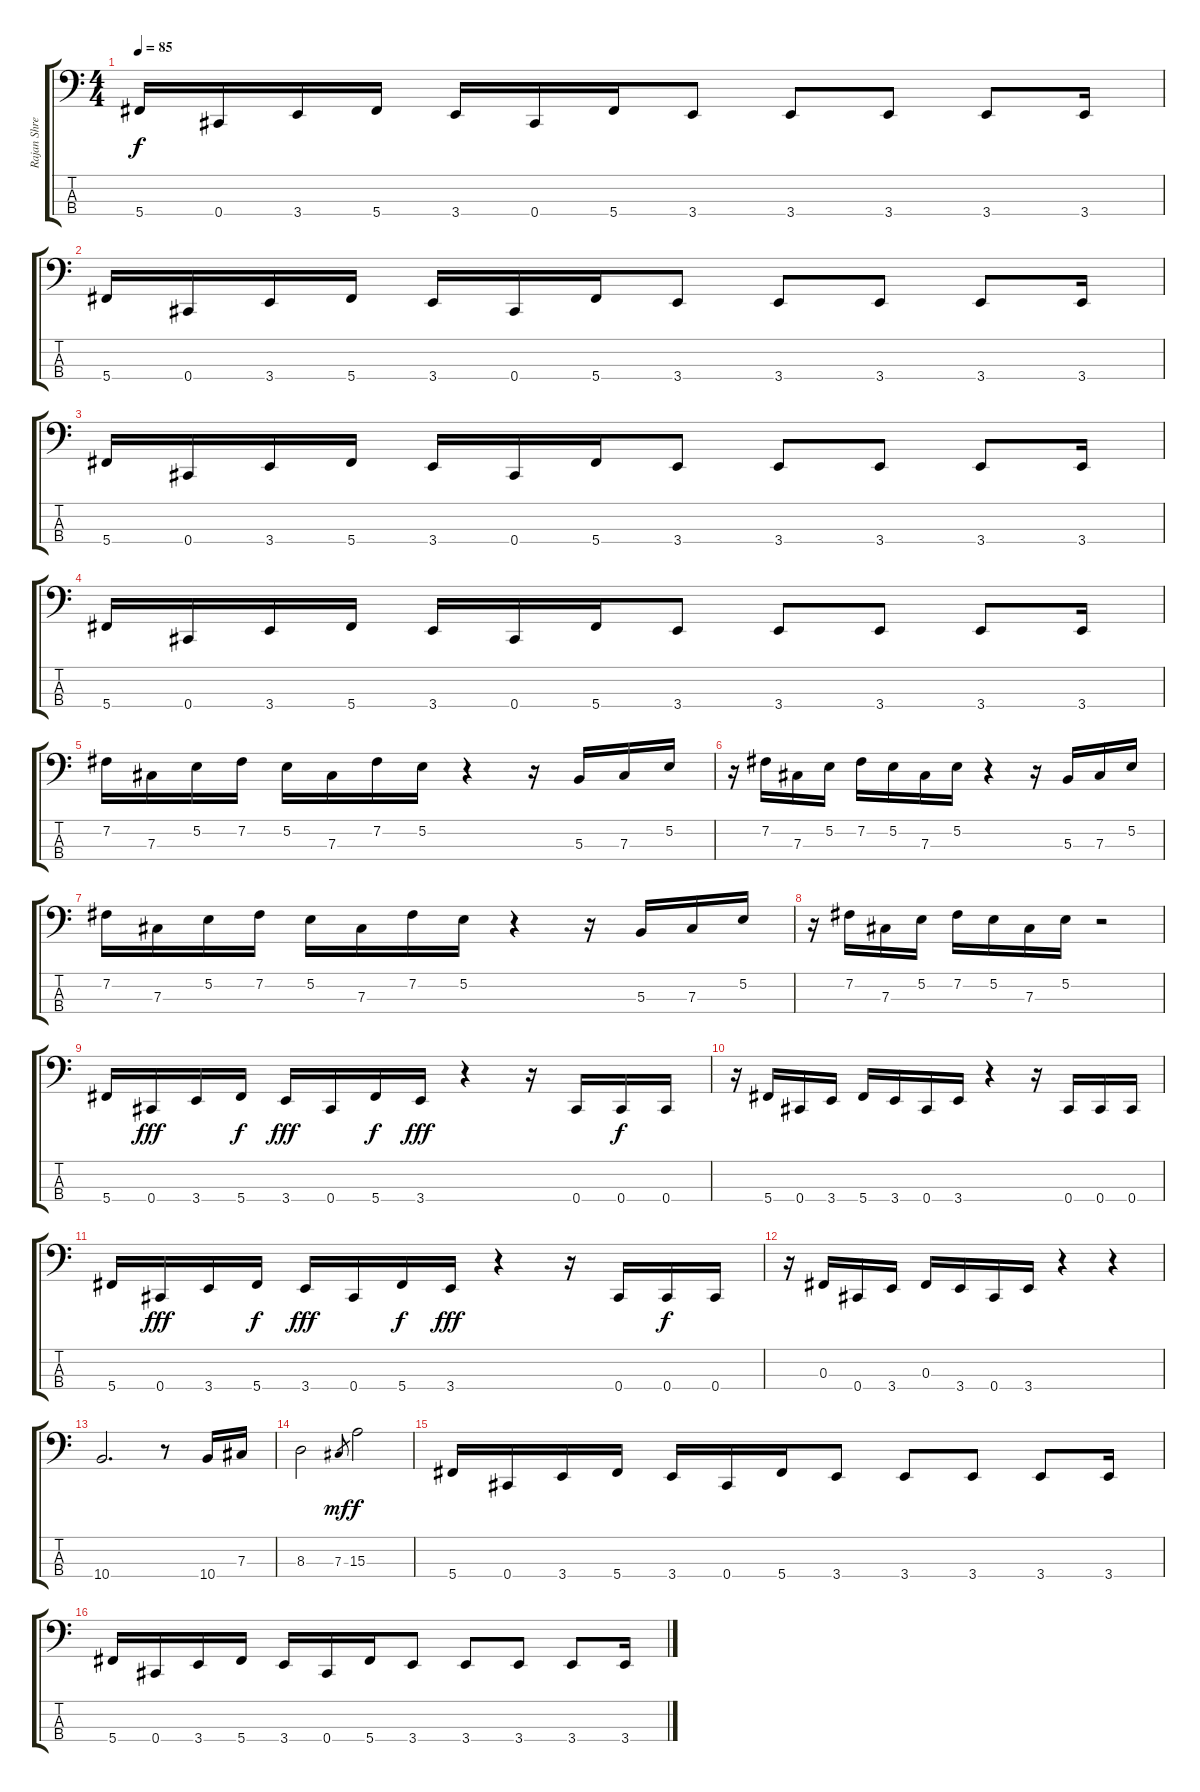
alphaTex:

\track ("Rajan Shrestha - Bass" "Rajan Shre") {instrument electricbassfinger}
\staff {score tabs}
\tuning (E2 B1 Gb1 Db1) {hide}
\ts (4 4)
\tempo 85
\clef f4
\ks c
5.4.16{dy f} 0.4.16 3.4.16 5.4.16 3.4.16 0.4.16 5.4.16 3.4.8 3.4.8 3.4.8 3.4.8 3.4.16 |
5.4.16 0.4.16 3.4.16 5.4.16 3.4.16 0.4.16 5.4.16 3.4.8 3.4.8 3.4.8 3.4.8 3.4.16 |
5.4.16 0.4.16 3.4.16 5.4.16 3.4.16 0.4.16 5.4.16 3.4.8 3.4.8 3.4.8 3.4.8 3.4.16 |
5.4.16 0.4.16 3.4.16 5.4.16 3.4.16 0.4.16 5.4.16 3.4.8 3.4.8 3.4.8 3.4.8 3.4.16 |
7.2.16 7.3.16 5.2.16 7.2.16 5.2.16 7.3.16 7.2.16 5.2.16 r.4 r.16 5.3.16 7.3.16 5.2.16 |
r.16 7.2.16 7.3.16 5.2.16 7.2.16 5.2.16 7.3.16 5.2.16 r.4 r.16 5.3.16 7.3.16 5.2.16 |
7.2.16 7.3.16 5.2.16 7.2.16 5.2.16 7.3.16 7.2.16 5.2.16 r.4 r.16 5.3.16 7.3.16 5.2.16 |
r.16 7.2.16 7.3.16 5.2.16 7.2.16 5.2.16 7.3.16 5.2.16 r.2 |
5.4.16 0.4.16{dy fff} 3.4.16 5.4.16{dy f} 3.4.16{dy fff} 0.4.16 5.4.16{dy f} 3.4.16{dy fff} r.4 r.16 0.4.16 0.4.16{dy f} 0.4.16 |
r.16 5.4.16 0.4.16 3.4.16 5.4.16 3.4.16 0.4.16 3.4.16 r.4 r.16 0.4.16 0.4.16 0.4.16 |
5.4.16 0.4.16{dy fff} 3.4.16 5.4.16{dy f} 3.4.16{dy fff} 0.4.16 5.4.16{dy f} 3.4.16{dy fff} r.4 r.16 0.4.16 0.4.16{dy f} 0.4.16 |
r.16 0.3.16 0.4.16 3.4.16 0.3.16 3.4.16 0.4.16 3.4.16 r.4 r.4 |
10.4.2{d} r.8 10.4.16 7.3.16 |
8.3.2 7.3.8{gr dy mf} 15.3.2{dy f} |
5.4.16 0.4.16 3.4.16 5.4.16 3.4.16 0.4.16 5.4.16 3.4.8 3.4.8 3.4.8 3.4.8 3.4.16 |
5.4.16 0.4.16 3.4.16 5.4.16 3.4.16 0.4.16 5.4.16 3.4.8 3.4.8 3.4.8 3.4.8 3.4.16
